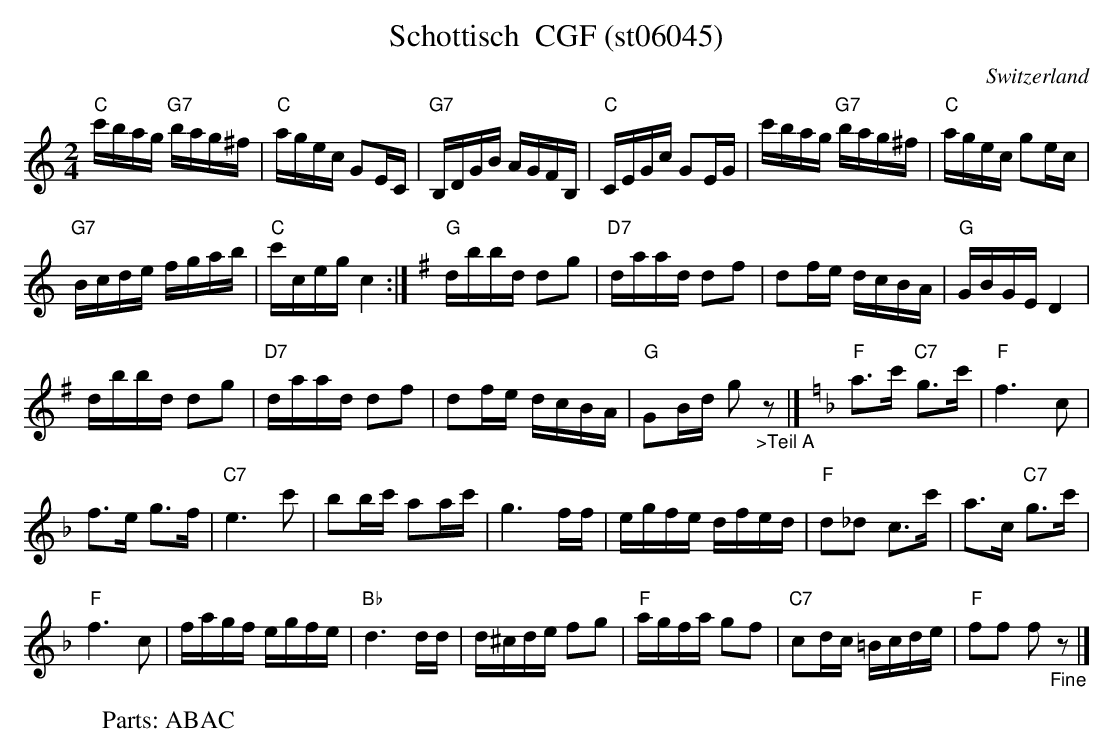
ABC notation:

X:1
T: Schottisch  CGF (st06045)
O:Switzerland
M:2/4
L:1/16
K:C major
"C"c'bag "G7"bag^f | "C"agec G2EC | "G7"B,DGB AGFB, | "C"CEGc G2EG | c'bag "G7"bag^f | "C"agec g2ec |
"G7"Bcde fgab | "C"c'ceg c4 :| [K:G] "G"dbbd d2g2 | "D7"daad d2f2 | d2fe dcBA | "G"GBGE D4 |
dbbd d2g2 | "D7"daad d2f2 | d2fe dcBA | "G"G2Bd g2"_>Teil A"z2 |] [K:F] "F"a3c' "C7"g3c' | "F"f6c2 |
f3e g3f | "C7"e6c'2 | b2bc' a2ac' | g6ff | egfe dfed | "F"d2_d2 c3c' | a3c "C7"g3c' |
"F"f6c2 | fagf egfe | "Bb"d6dd | d^cde f2g2 | "F"agfa g2f2 | "C7"c2dc =Bcde | "F"f2f2 f2"_Fine"z2 |]
W:Parts: ABAC
